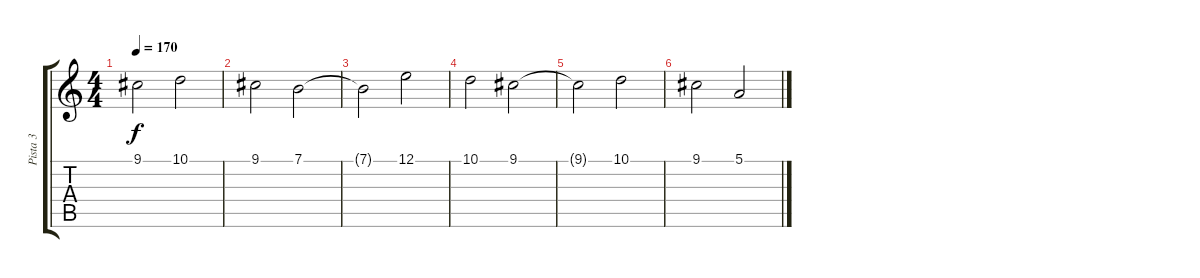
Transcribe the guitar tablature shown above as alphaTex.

\track ("Pista 3" "Pista 3") {instrument lead2sawtooth}
\staff {score tabs}
\tuning (E4 B3 G3 D3 A2 E2) {hide}
\ts (4 4)
\tempo 170
\clef g2
\ks c
9.1{t}.2{dy f} 10.1.2 |
9.1.2 7.1.2 |
7.1{t}.2 12.1.2 |
10.1.2 9.1.2 |
9.1{t}.2 10.1.2 |
9.1.2 5.1.2
